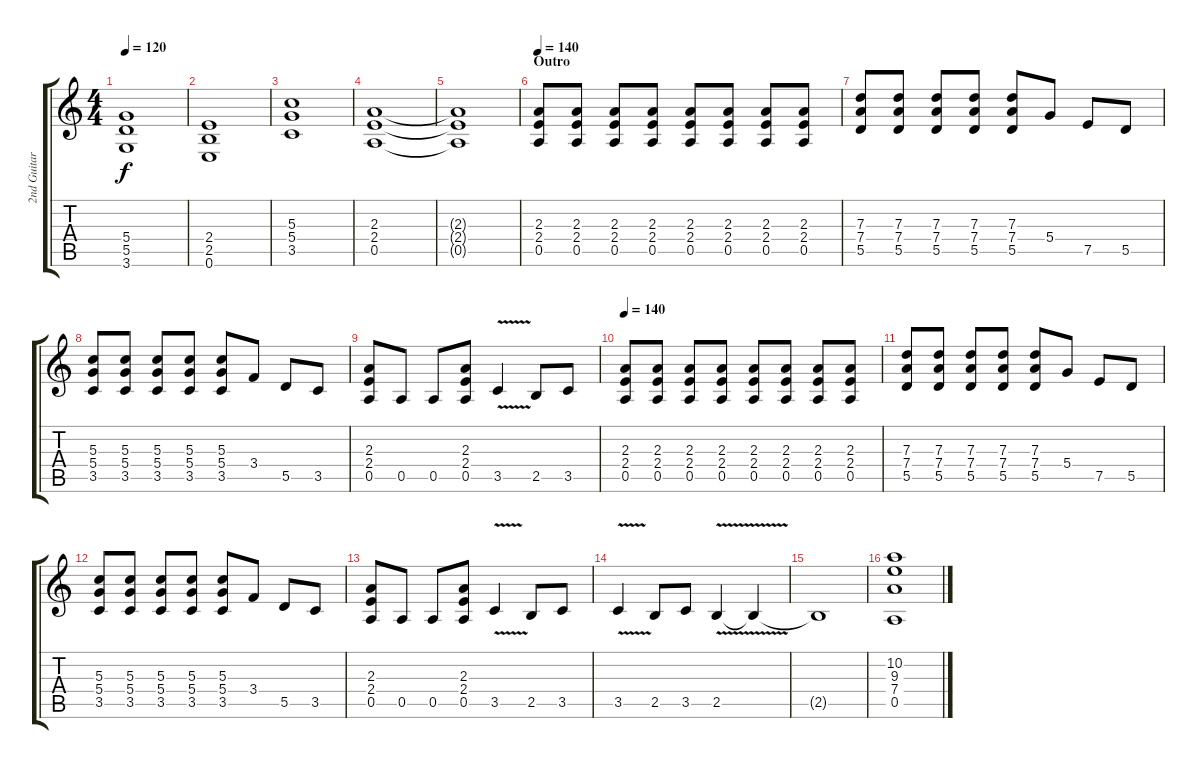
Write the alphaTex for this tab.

\track ("2nd Guitar" "2nd Guitar") {instrument distortionguitar}
\staff {score tabs}
\tuning (E4 B3 G3 D3 A2 E2) {hide}
\ts (4 4)
\tempo 120
\clef g2
\ks c
(5.4 5.5 3.6).1{dy f} |
(2.4 2.5 0.6).1 |
(5.3 5.4 3.5).1 |
(2.3 2.4 0.5).1 |
(2.3{t} 2.4{t} 0.5{t}).1{volume 10} |
\section ("" "Outro")
\tempo 140
(2.3 2.4 0.5).8{volume 16} (2.3 2.4 0.5).8 (2.3 2.4 0.5).8 (2.3 2.4 0.5).8 (2.3 2.4 0.5).8 (2.3 2.4 0.5).8 (2.3 2.4 0.5).8 (2.3 2.4 0.5).8 |
(7.3 7.4 5.5).8 (7.3 7.4 5.5).8 (7.3 7.4 5.5).8 (7.3 7.4 5.5).8 (7.3 7.4 5.5).8 5.4.8 7.5.8 5.5.8 |
(5.3 5.4 3.5).8 (5.3 5.4 3.5).8 (5.3 5.4 3.5).8 (5.3 5.4 3.5).8 (5.3 5.4 3.5).8 3.4.8 5.5.8 3.5.8 |
(2.3 2.4 0.5).8 0.5.8 0.5.8 (2.3 2.4 0.5).8 3.5{v}.4 2.5.8 3.5.8 |
\tempo 140
(2.3 2.4 0.5).8{volume 16} (2.3 2.4 0.5).8 (2.3 2.4 0.5).8 (2.3 2.4 0.5).8 (2.3 2.4 0.5).8 (2.3 2.4 0.5).8 (2.3 2.4 0.5).8 (2.3 2.4 0.5).8 |
(7.3 7.4 5.5).8 (7.3 7.4 5.5).8 (7.3 7.4 5.5).8 (7.3 7.4 5.5).8 (7.3 7.4 5.5).8 5.4.8 7.5.8 5.5.8 |
(5.3 5.4 3.5).8 (5.3 5.4 3.5).8 (5.3 5.4 3.5).8 (5.3 5.4 3.5).8 (5.3 5.4 3.5).8 3.4.8 5.5.8 3.5.8 |
(2.3 2.4 0.5).8 0.5.8 0.5.8 (2.3 2.4 0.5).8 3.5{v}.4 2.5.8 3.5.8 |
3.5{v}.4 2.5.8 3.5.8 2.5{v}.4 2.5{t}.4 |
2.5{t}.1 |
(10.2 9.3 7.4 0.5).1
